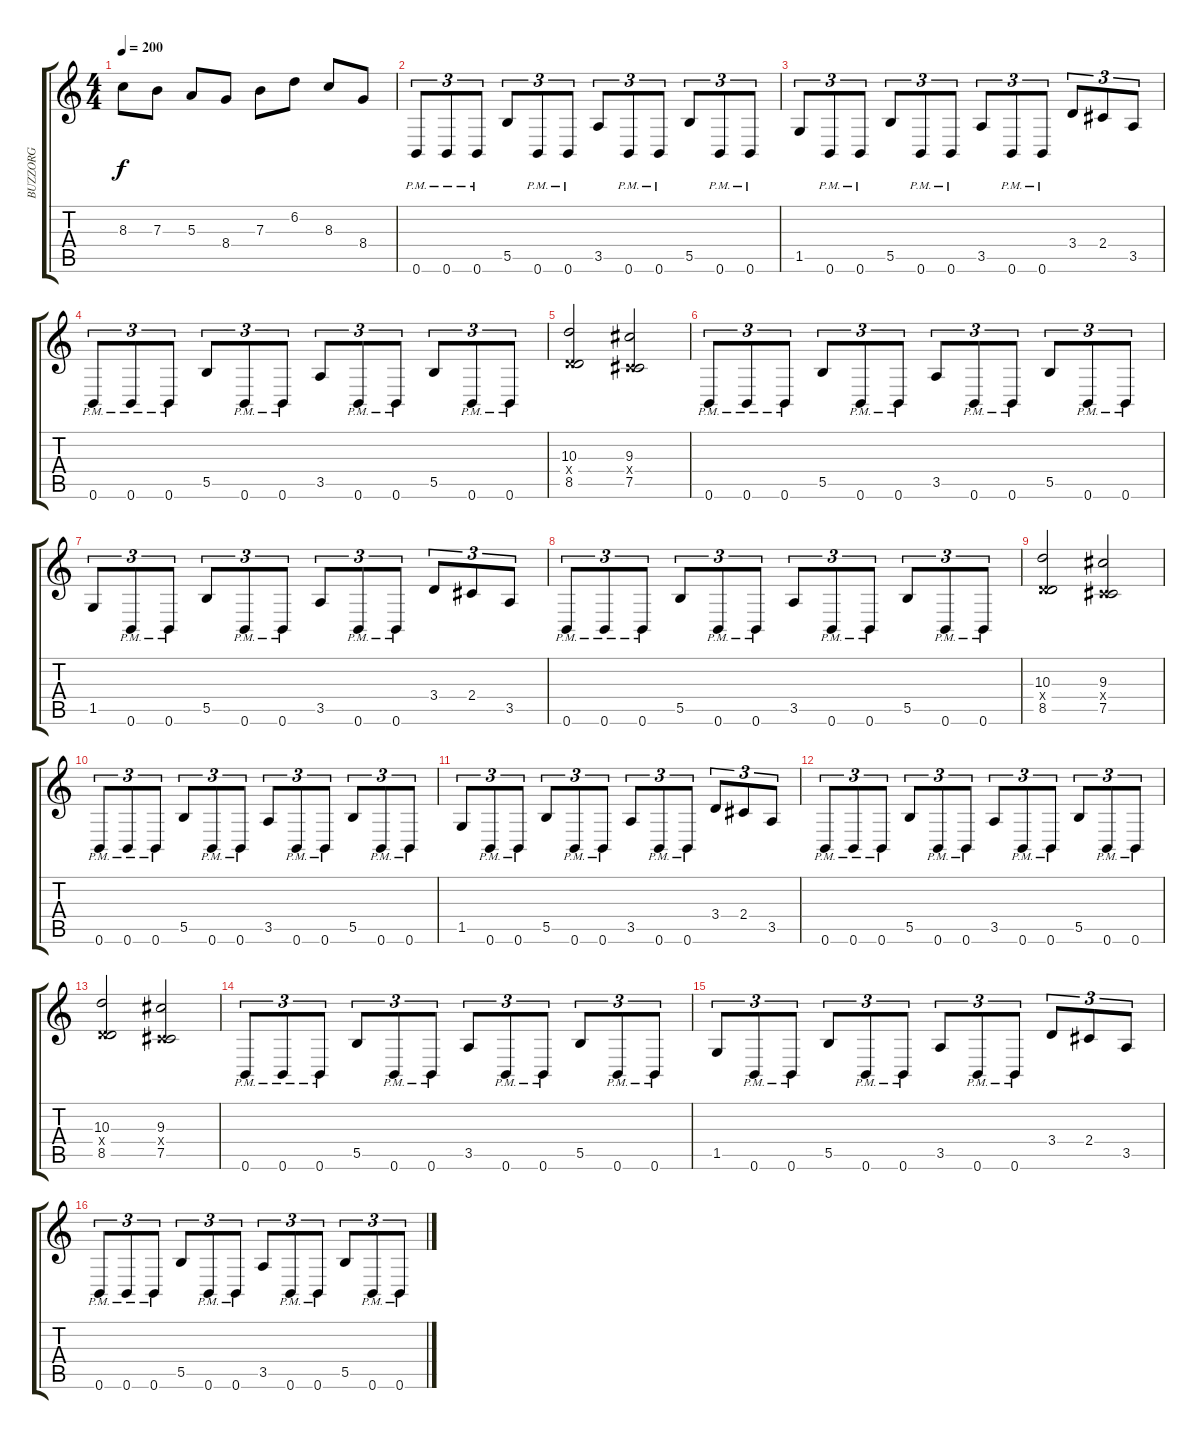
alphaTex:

\track ("BUZZORG" "BUZZORG") {instrument distortionguitar}
\staff {score tabs}
\tuning (Db4 Ab3 E3 B2 Gb2 B1) {hide}
\ts (4 4)
\tempo 200
\clef g2
\ks c
8.3.8{dy f} 7.3.8 5.3.8 8.4.8 7.3.8 6.2.8 8.3.8 8.4.8 |
0.6{pm}.8{tu (3 2)} 0.6{pm}.8{tu (3 2)} 0.6{pm}.8{tu (3 2)} 5.5.8{tu (3 2)} 0.6{pm}.8{tu (3 2)} 0.6{pm}.8{tu (3 2)} 3.5.8{tu (3 2)} 0.6{pm}.8{tu (3 2)} 0.6{pm}.8{tu (3 2)} 5.5.8{tu (3 2)} 0.6{pm}.8{tu (3 2)} 0.6{pm}.8{tu (3 2)} |
1.5.8{tu (3 2)} 0.6{pm}.8{tu (3 2)} 0.6{pm}.8{tu (3 2)} 5.5.8{tu (3 2)} 0.6{pm}.8{tu (3 2)} 0.6{pm}.8{tu (3 2)} 3.5.8{tu (3 2)} 0.6{pm}.8{tu (3 2)} 0.6{pm}.8{tu (3 2)} 3.4.8{tu (3 2)} 2.4.8{tu (3 2)} 3.5.8{tu (3 2)} |
0.6{pm}.8{tu (3 2)} 0.6{pm}.8{tu (3 2)} 0.6{pm}.8{tu (3 2)} 5.5.8{tu (3 2)} 0.6{pm}.8{tu (3 2)} 0.6{pm}.8{tu (3 2)} 3.5.8{tu (3 2)} 0.6{pm}.8{tu (3 2)} 0.6{pm}.8{tu (3 2)} 5.5.8{tu (3 2)} 0.6{pm}.8{tu (3 2)} 0.6{pm}.8{tu (3 2)} |
(10.3 3.4{x} 8.5).2 (9.3 2.4{x} 7.5).2 |
0.6{pm}.8{tu (3 2)} 0.6{pm}.8{tu (3 2)} 0.6{pm}.8{tu (3 2)} 5.5.8{tu (3 2)} 0.6{pm}.8{tu (3 2)} 0.6{pm}.8{tu (3 2)} 3.5.8{tu (3 2)} 0.6{pm}.8{tu (3 2)} 0.6{pm}.8{tu (3 2)} 5.5.8{tu (3 2)} 0.6{pm}.8{tu (3 2)} 0.6{pm}.8{tu (3 2)} |
1.5.8{tu (3 2)} 0.6{pm}.8{tu (3 2)} 0.6{pm}.8{tu (3 2)} 5.5.8{tu (3 2)} 0.6{pm}.8{tu (3 2)} 0.6{pm}.8{tu (3 2)} 3.5.8{tu (3 2)} 0.6{pm}.8{tu (3 2)} 0.6{pm}.8{tu (3 2)} 3.4.8{tu (3 2)} 2.4.8{tu (3 2)} 3.5.8{tu (3 2)} |
0.6{pm}.8{tu (3 2)} 0.6{pm}.8{tu (3 2)} 0.6{pm}.8{tu (3 2)} 5.5.8{tu (3 2)} 0.6{pm}.8{tu (3 2)} 0.6{pm}.8{tu (3 2)} 3.5.8{tu (3 2)} 0.6{pm}.8{tu (3 2)} 0.6{pm}.8{tu (3 2)} 5.5.8{tu (3 2)} 0.6{pm}.8{tu (3 2)} 0.6{pm}.8{tu (3 2)} |
(10.3 3.4{x} 8.5).2 (9.3 2.4{x} 7.5).2 |
0.6{pm}.8{tu (3 2)} 0.6{pm}.8{tu (3 2)} 0.6{pm}.8{tu (3 2)} 5.5.8{tu (3 2)} 0.6{pm}.8{tu (3 2)} 0.6{pm}.8{tu (3 2)} 3.5.8{tu (3 2)} 0.6{pm}.8{tu (3 2)} 0.6{pm}.8{tu (3 2)} 5.5.8{tu (3 2)} 0.6{pm}.8{tu (3 2)} 0.6{pm}.8{tu (3 2)} |
1.5.8{tu (3 2)} 0.6{pm}.8{tu (3 2)} 0.6{pm}.8{tu (3 2)} 5.5.8{tu (3 2)} 0.6{pm}.8{tu (3 2)} 0.6{pm}.8{tu (3 2)} 3.5.8{tu (3 2)} 0.6{pm}.8{tu (3 2)} 0.6{pm}.8{tu (3 2)} 3.4.8{tu (3 2)} 2.4.8{tu (3 2)} 3.5.8{tu (3 2)} |
0.6{pm}.8{tu (3 2)} 0.6{pm}.8{tu (3 2)} 0.6{pm}.8{tu (3 2)} 5.5.8{tu (3 2)} 0.6{pm}.8{tu (3 2)} 0.6{pm}.8{tu (3 2)} 3.5.8{tu (3 2)} 0.6{pm}.8{tu (3 2)} 0.6{pm}.8{tu (3 2)} 5.5.8{tu (3 2)} 0.6{pm}.8{tu (3 2)} 0.6{pm}.8{tu (3 2)} |
(10.3 3.4{x} 8.5).2 (9.3 2.4{x} 7.5).2 |
0.6{pm}.8{tu (3 2)} 0.6{pm}.8{tu (3 2)} 0.6{pm}.8{tu (3 2)} 5.5.8{tu (3 2)} 0.6{pm}.8{tu (3 2)} 0.6{pm}.8{tu (3 2)} 3.5.8{tu (3 2)} 0.6{pm}.8{tu (3 2)} 0.6{pm}.8{tu (3 2)} 5.5.8{tu (3 2)} 0.6{pm}.8{tu (3 2)} 0.6{pm}.8{tu (3 2)} |
1.5.8{tu (3 2)} 0.6{pm}.8{tu (3 2)} 0.6{pm}.8{tu (3 2)} 5.5.8{tu (3 2)} 0.6{pm}.8{tu (3 2)} 0.6{pm}.8{tu (3 2)} 3.5.8{tu (3 2)} 0.6{pm}.8{tu (3 2)} 0.6{pm}.8{tu (3 2)} 3.4.8{tu (3 2)} 2.4.8{tu (3 2)} 3.5.8{tu (3 2)} |
0.6{pm}.8{tu (3 2)} 0.6{pm}.8{tu (3 2)} 0.6{pm}.8{tu (3 2)} 5.5.8{tu (3 2)} 0.6{pm}.8{tu (3 2)} 0.6{pm}.8{tu (3 2)} 3.5.8{tu (3 2)} 0.6{pm}.8{tu (3 2)} 0.6{pm}.8{tu (3 2)} 5.5.8{tu (3 2)} 0.6{pm}.8{tu (3 2)} 0.6{pm}.8{tu (3 2)}
